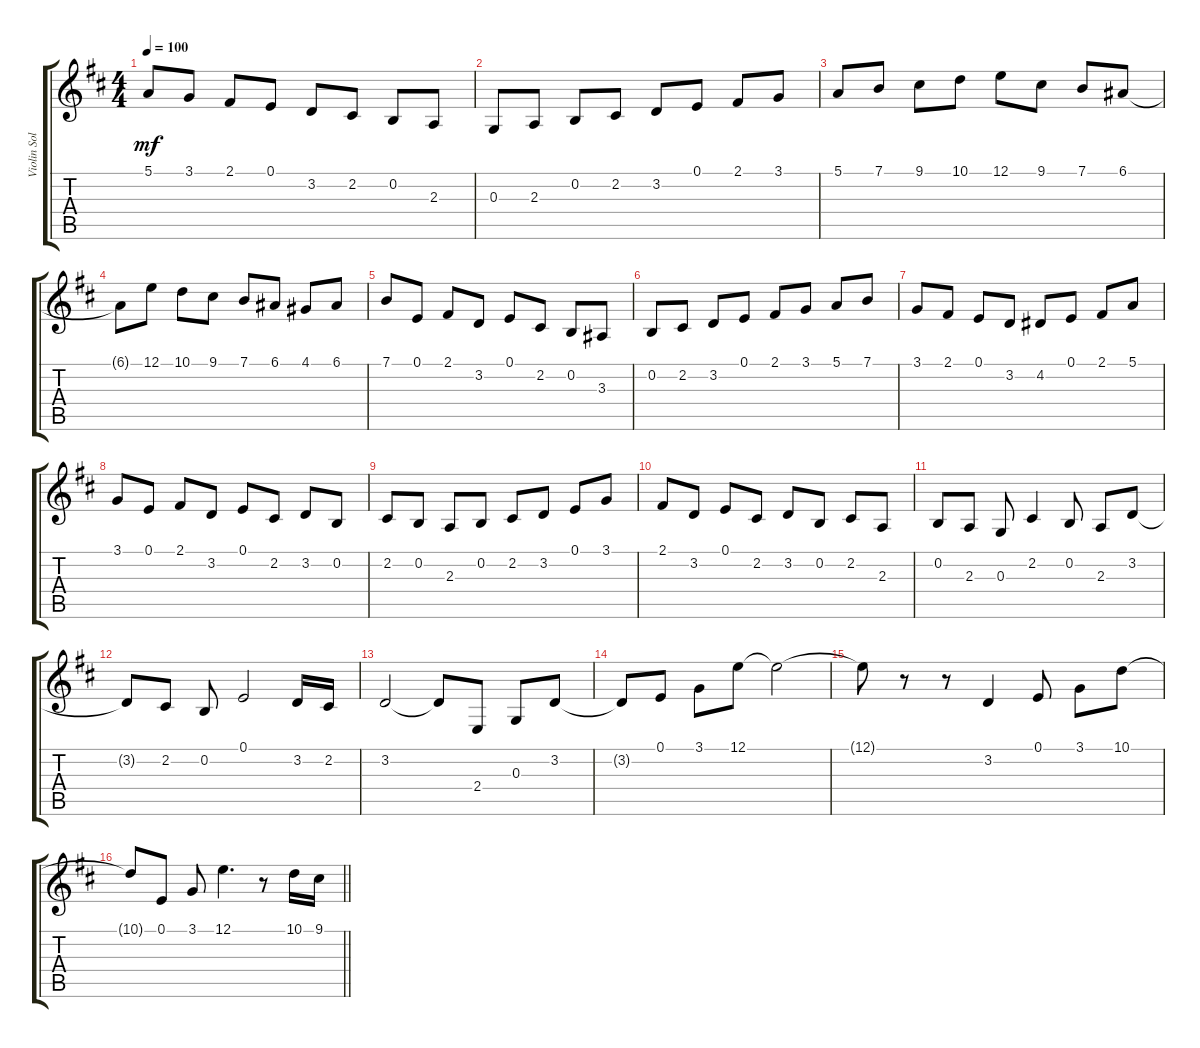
\track ("Violin Solo" "Violin Sol") {instrument violin}
\staff {score tabs}
\tuning (E4 B3 G3 D3 A2 E2) {hide}
\ts (4 4)
\tempo 100
\clef g2
\ks d
5.1.8{dy mf} 3.1.8 2.1.8 0.1.8 3.2.8 2.2.8 0.2.8 2.3.8 |
0.3.8 2.3.8 0.2.8 2.2.8 3.2.8 0.1.8 2.1.8 3.1.8 |
5.1.8 7.1.8 9.1.8 10.1.8 12.1.8 9.1.8 7.1.8 6.1.8 |
6.1{t}.8 12.1.8 10.1.8 9.1.8 7.1.8 6.1.8 4.1.8 6.1.8 |
7.1.8 0.1.8 2.1.8 3.2.8 0.1.8 2.2.8 0.2.8 3.3.8 |
0.2.8 2.2.8 3.2.8 0.1.8 2.1.8 3.1.8 5.1.8 7.1.8 |
3.1.8 2.1.8 0.1.8 3.2.8 4.2.8 0.1.8 2.1.8 5.1.8 |
3.1.8 0.1.8 2.1.8 3.2.8 0.1.8 2.2.8 3.2.8 0.2.8 |
2.2.8 0.2.8 2.3.8 0.2.8 2.2.8 3.2.8 0.1.8 3.1.8 |
2.1.8 3.2.8 0.1.8 2.2.8 3.2.8 0.2.8 2.2.8 2.3.8 |
0.2.8 2.3.8 0.3.8 2.2.4 0.2.8 2.3.8 3.2.8 |
3.2{t}.8 2.2.8 0.2.8 0.1.2 3.2.16 2.2.16 |
3.2.2 3.2{t}.8 2.4.8 0.3.8 3.2.8 |
3.2{t}.8 0.1.8 3.1.8 12.1.8 12.1{t}.2 |
12.1{t}.8 r.8 r.8 3.2.4 0.1.8 3.1.8 10.1.8 |
\barLineRight lightlight
10.1{t}.8 0.1.8 3.1.8 12.1.4{d} r.8 10.1.16 9.1.16
